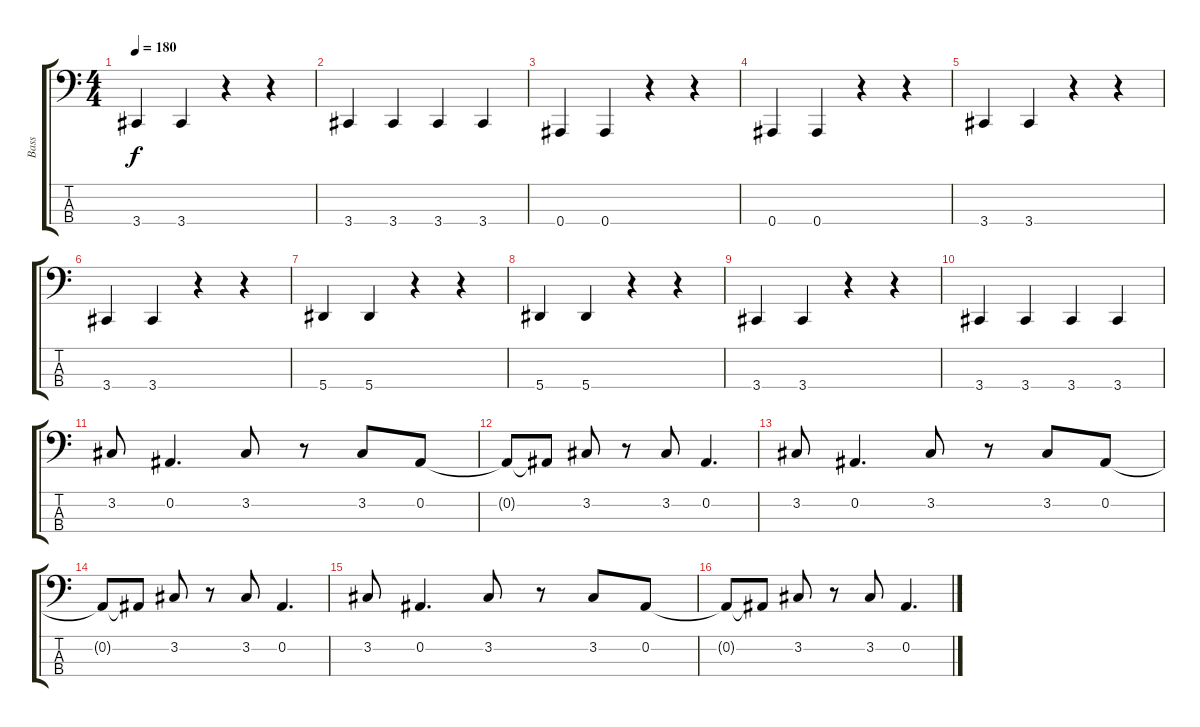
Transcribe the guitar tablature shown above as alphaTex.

\track ("Bass" "Bass") {instrument electricbassfinger}
\staff {score tabs}
\tuning (Eb2 Bb1 F1 Bb0) {hide}
\ts (4 4)
\tempo 180
\clef f4
\ks c
3.4.4{dy f} 3.4.4 r.4 r.4 |
3.4.4 3.4.4 3.4.4 3.4.4 |
0.4.4 0.4.4 r.4 r.4 |
0.4.4 0.4.4 r.4 r.4 |
3.4.4 3.4.4 r.4 r.4 |
3.4.4 3.4.4 r.4 r.4 |
5.4.4 5.4.4 r.4 r.4 |
5.4.4 5.4.4 r.4 r.4 |
3.4.4 3.4.4 r.4 r.4 |
3.4.4 3.4.4 3.4.4 3.4.4 |
3.2.8 0.2.4{d} 3.2.8 r.8 3.2.8 0.2.8 |
0.2{t}.8 0.2{t}.8 3.2.8 r.8 3.2.8 0.2.4{d} |
3.2.8 0.2.4{d} 3.2.8 r.8 3.2.8 0.2.8 |
0.2{t}.8 0.2{t}.8 3.2.8 r.8 3.2.8 0.2.4{d} |
3.2.8 0.2.4{d} 3.2.8 r.8 3.2.8 0.2.8 |
0.2{t}.8 0.2{t}.8 3.2.8 r.8 3.2.8 0.2.4{d}
